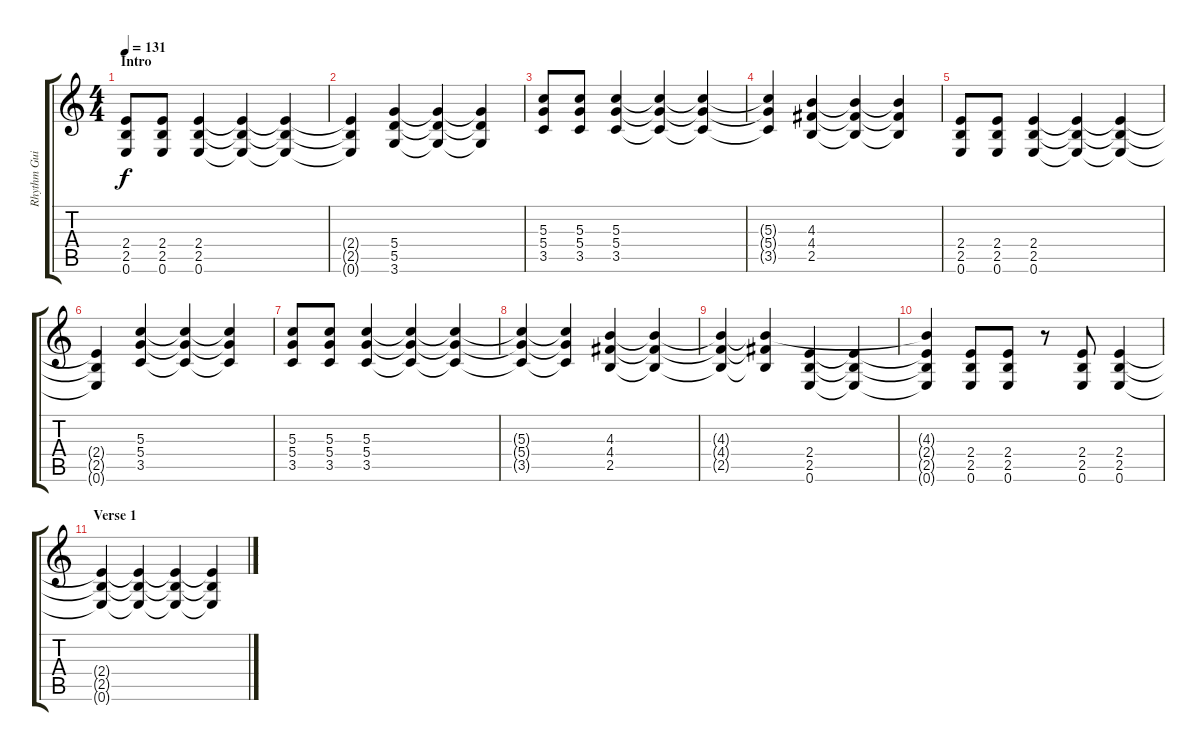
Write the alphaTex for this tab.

\track ("Rhythm Guitar" "Rhythm Gui") {instrument distortionguitar}
\staff {score tabs}
\tuning (E4 B3 G3 D3 A2 E2) {hide}
\ts (4 4)
\section ("" "Intro")
\tempo 131
\clef g2
\ks c
(2.4 2.5 0.6).8{dy f instrument distortionguitar} (2.4 2.5 0.6).8 (2.4 2.5 0.6).4 (2.4{t} 2.5{t} 0.6{t}).4 (2.4{t} 2.5{t} 0.6{t}).4 |
(2.4{t} 2.5{t} 0.6{t}).4 (5.4 5.5 3.6).4 (5.4{t} 5.5{t} 3.6{t}).4 (5.4{t} 5.5{t} 3.6{t}).4 |
(5.3 5.4 3.5).8 (5.3 5.4 3.5).8 (5.3 5.4 3.5).4 (5.3{t} 5.4{t} 3.5{t}).4 (5.3{t} 5.4{t} 3.5{t}).4 |
(5.3{t} 5.4{t} 3.5{t}).4 (4.3 4.4 2.5).4 (4.3{t} 4.4{t} 2.5{t}).4 (4.3{t} 4.4{t} 2.5{t}).4 |
(2.4 2.5 0.6).8 (2.4 2.5 0.6).8 (2.4 2.5 0.6).4 (2.4{t} 2.5{t} 0.6{t}).4 (2.4{t} 2.5{t} 0.6{t}).4 |
(2.4{t} 2.5{t} 0.6{t}).4 (5.3 5.4 3.5).4 (5.3{t} 5.4{t} 3.5{t}).4 (5.3{t} 5.4{t} 3.5{t}).4 |
(5.3 5.4 3.5).8 (5.3 5.4 3.5).8 (5.3 5.4 3.5).4 (5.3{t} 5.4{t} 3.5{t}).4 (5.3{t} 5.4{t} 3.5{t}).4 |
(5.3{t} 5.4{t} 3.5{t}).4 (5.3{t} 5.4{t} 3.5{t}).4 (4.3 4.4 2.5).4 (4.3{t} 4.4{t} 2.5{t}).4 |
(4.3{t} 4.4{t} 2.5{t}).4 (4.3{t} 4.4{t} 2.5{t}).4 (2.4 2.5 0.6).4 (2.4{t} 2.5{t} 0.6{t}).4 |
(4.3{t} 2.4{t} 2.5{t} 0.6{t}).4 (2.4 2.5 0.6).8 (2.4 2.5 0.6).8 r.8 (2.4 2.5 0.6).8 (2.4 2.5 0.6).4 |
\section ("" "Verse 1")
(2.4{t} 2.5{t} 0.6{t}).4 (2.4{t} 2.5{t} 0.6{t}).4 (2.4{t} 2.5{t} 0.6{t}).4 (2.4{t} 2.5{t} 0.6{t}).4
